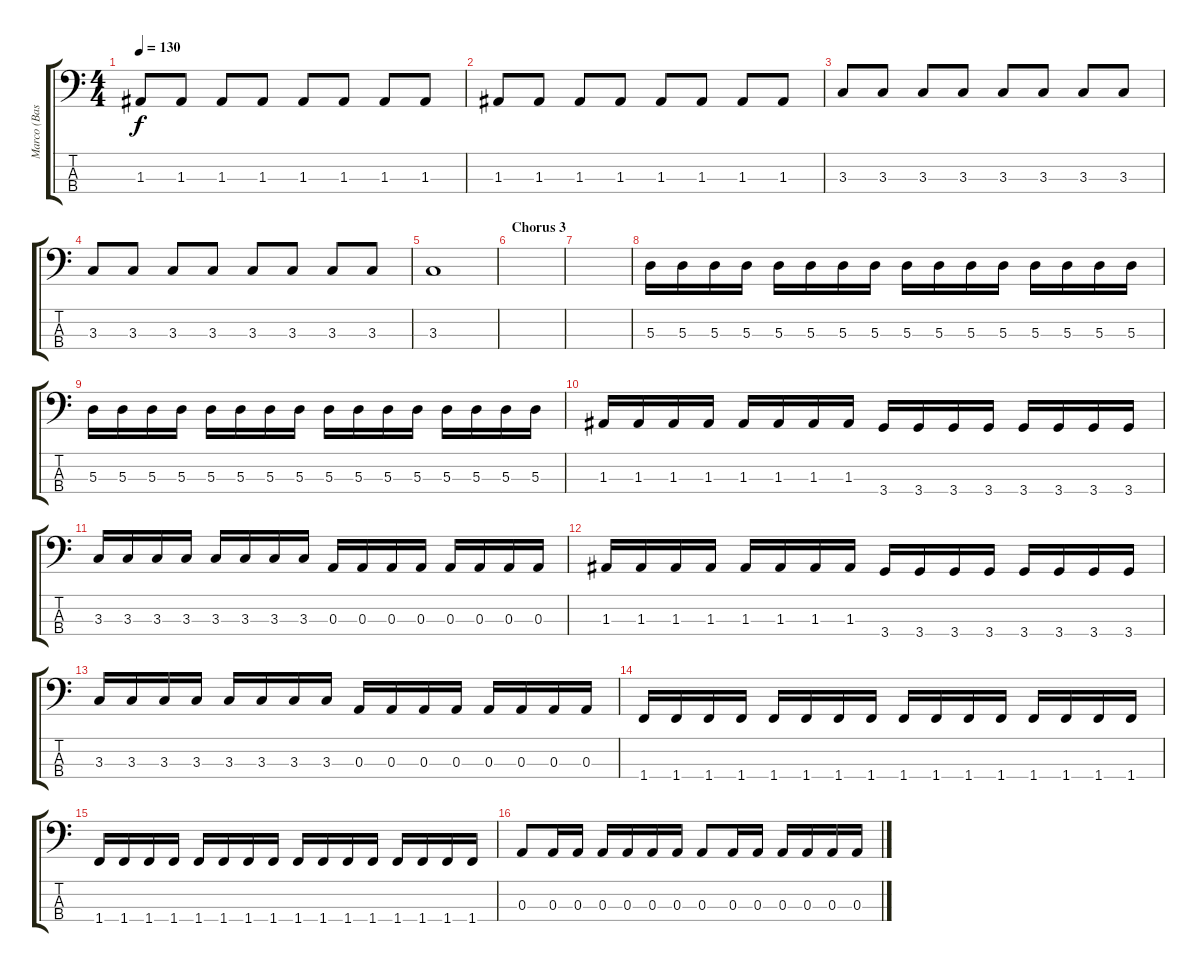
\track ("Marco (Bass)" "Marco (Bas") {instrument electricbassfinger}
\staff {score tabs}
\tuning (G2 D2 A1 E1) {hide}
\ts (4 4)
\tempo 130
\clef f4
\ks c
1.3.8{dy f} 1.3.8 1.3.8 1.3.8 1.3.8 1.3.8 1.3.8 1.3.8 |
1.3.8 1.3.8 1.3.8 1.3.8 1.3.8 1.3.8 1.3.8 1.3.8 |
3.3.8 3.3.8 3.3.8 3.3.8 3.3.8 3.3.8 3.3.8 3.3.8 |
3.3.8 3.3.8 3.3.8 3.3.8 3.3.8 3.3.8 3.3.8 3.3.8 |
3.3.1 |
\section ("" "Chorus 3")
|
|
5.3.16 5.3.16 5.3.16 5.3.16 5.3.16 5.3.16 5.3.16 5.3.16 5.3.16 5.3.16 5.3.16 5.3.16 5.3.16 5.3.16 5.3.16 5.3.16 |
5.3.16 5.3.16 5.3.16 5.3.16 5.3.16 5.3.16 5.3.16 5.3.16 5.3.16 5.3.16 5.3.16 5.3.16 5.3.16 5.3.16 5.3.16 5.3.16 |
1.3.16 1.3.16 1.3.16 1.3.16 1.3.16 1.3.16 1.3.16 1.3.16 3.4.16 3.4.16 3.4.16 3.4.16 3.4.16 3.4.16 3.4.16 3.4.16 |
3.3.16 3.3.16 3.3.16 3.3.16 3.3.16 3.3.16 3.3.16 3.3.16 0.3.16 0.3.16 0.3.16 0.3.16 0.3.16 0.3.16 0.3.16 0.3.16 |
1.3.16 1.3.16 1.3.16 1.3.16 1.3.16 1.3.16 1.3.16 1.3.16 3.4.16 3.4.16 3.4.16 3.4.16 3.4.16 3.4.16 3.4.16 3.4.16 |
3.3.16 3.3.16 3.3.16 3.3.16 3.3.16 3.3.16 3.3.16 3.3.16 0.3.16 0.3.16 0.3.16 0.3.16 0.3.16 0.3.16 0.3.16 0.3.16 |
1.4.16 1.4.16 1.4.16 1.4.16 1.4.16 1.4.16 1.4.16 1.4.16 1.4.16 1.4.16 1.4.16 1.4.16 1.4.16 1.4.16 1.4.16 1.4.16 |
1.4.16 1.4.16 1.4.16 1.4.16 1.4.16 1.4.16 1.4.16 1.4.16 1.4.16 1.4.16 1.4.16 1.4.16 1.4.16 1.4.16 1.4.16 1.4.16 |
0.3.8 0.3.16 0.3.16 0.3.16 0.3.16 0.3.16 0.3.16 0.3.8 0.3.16 0.3.16 0.3.16 0.3.16 0.3.16 0.3.16
